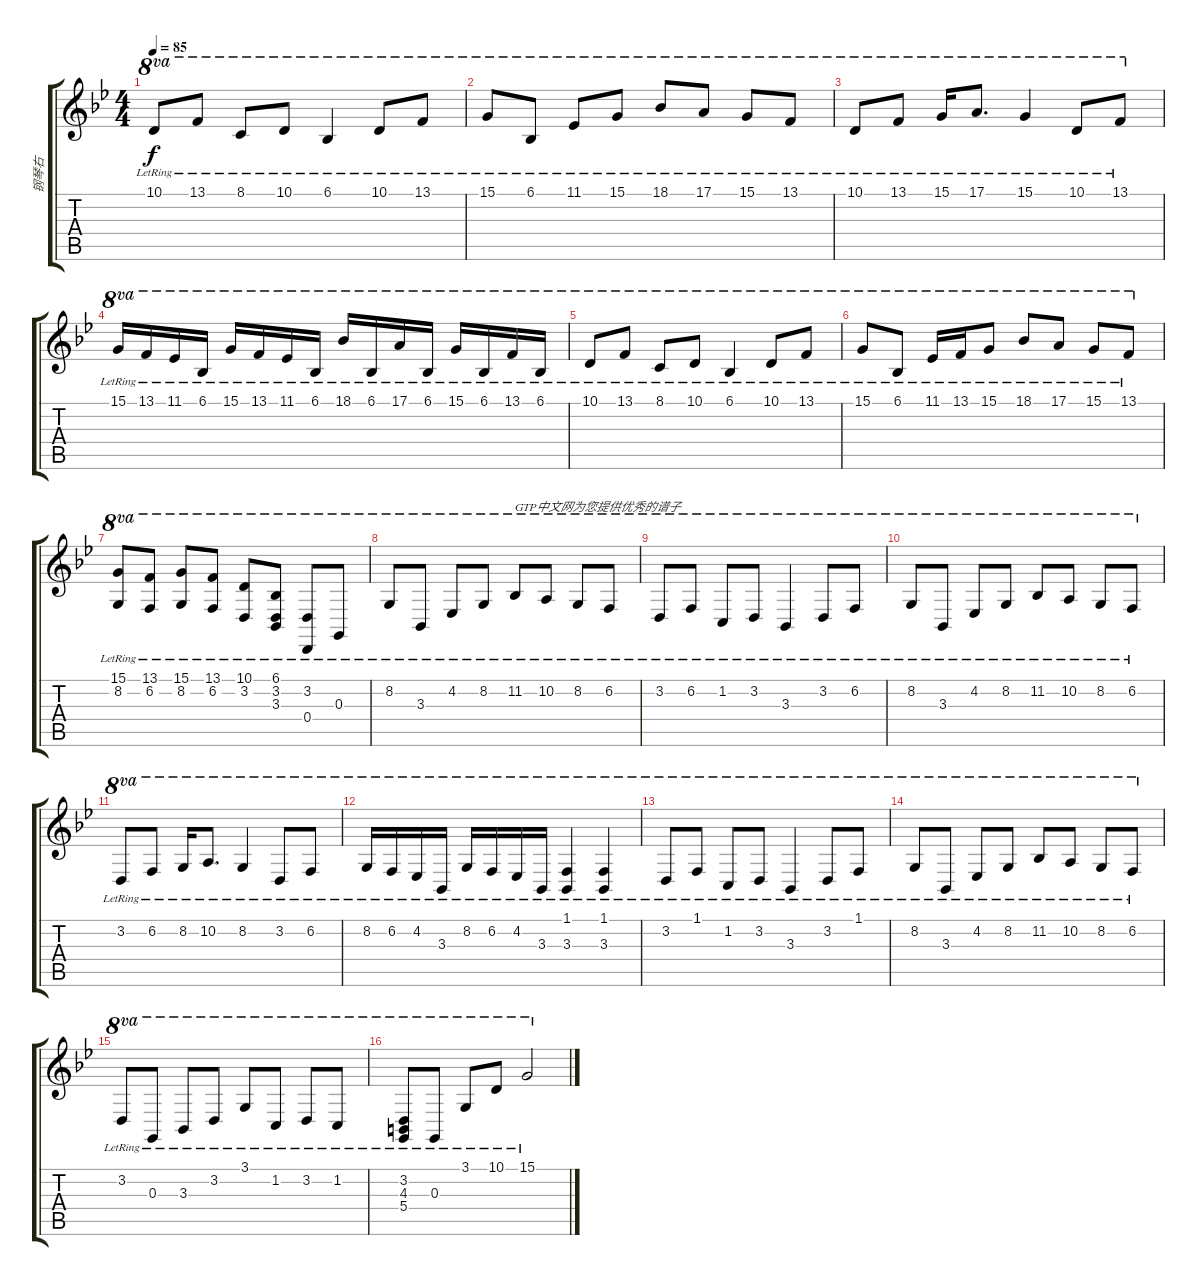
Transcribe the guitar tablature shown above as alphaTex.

\track ("钢琴右" "钢琴右") {instrument acousticgrandpiano}
\staff {score tabs}
\tuning (E4 B3 G3 D3 A2 E2) {hide}
\ts (4 4)
\tempo 85
\clef g2
\ks bb
10.1{lr}.8{ot 8va dy f} 13.1{lr}.8{ot 8va} 8.1{lr}.8{ot 8va} 10.1{lr}.8{ot 8va} 6.1{lr}.4{ot 8va} 10.1{lr}.8{ot 8va} 13.1{lr}.8{ot 8va} |
15.1{lr}.8{ot 8va} 6.1{lr}.8{ot 8va} 11.1{lr}.8{ot 8va} 15.1{lr}.8{ot 8va} 18.1{lr}.8{ot 8va} 17.1{lr}.8{ot 8va} 15.1{lr}.8{ot 8va} 13.1{lr}.8{ot 8va} |
10.1{lr}.8{ot 8va} 13.1{lr}.8{ot 8va} 15.1{lr}.16{ot 8va} 17.1{lr}.8{d ot 8va} 15.1{lr}.4{ot 8va} 10.1{lr}.8{ot 8va} 13.1{lr}.8{ot 8va} |
15.1{lr}.16{ot 8va} 13.1{lr}.16{ot 8va} 11.1{lr}.16{ot 8va} 6.1{lr}.16{ot 8va} 15.1{lr}.16{ot 8va} 13.1{lr}.16{ot 8va} 11.1{lr}.16{ot 8va} 6.1{lr}.16{ot 8va} 18.1{lr}.16{ot 8va} 6.1{lr}.16{ot 8va} 17.1{lr}.16{ot 8va} 6.1{lr}.16{ot 8va} 15.1{lr}.16{ot 8va} 6.1{lr}.16{ot 8va} 13.1{lr}.16{ot 8va} 6.1{lr}.16{ot 8va} |
10.1{lr}.8{ot 8va} 13.1{lr}.8{ot 8va} 8.1{lr}.8{ot 8va} 10.1{lr}.8{ot 8va} 6.1{lr}.4{ot 8va} 10.1{lr}.8{ot 8va} 13.1{lr}.8{ot 8va} |
15.1{lr}.8{ot 8va} 6.1{lr}.8{ot 8va} 11.1{lr}.16{ot 8va} 13.1{lr}.16{ot 8va} 15.1{lr}.8{ot 8va} 18.1{lr}.8{ot 8va} 17.1{lr}.8{ot 8va} 15.1{lr}.8{ot 8va} 13.1{lr}.8{ot 8va} |
(15.1{lr} 8.2{lr}).8{ot 8va} (13.1{lr} 6.2{lr}).8{ot 8va} (15.1{lr} 8.2{lr}).8{ot 8va} (13.1{lr} 6.2{lr}).8{ot 8va} (10.1{lr} 3.2{lr}).8{ot 8va} (6.1{lr} 3.2{lr} 3.3{lr}).8{ot 8va} (3.2{lr} 0.4{lr}).8{ot 8va} 0.3{lr}.8{ot 8va} |
8.2{lr}.8{ot 8va} 3.3{lr}.8{ot 8va} 4.2{lr}.8{ot 8va} 8.2{lr}.8{ot 8va} 11.2{lr}.8{ot 8va txt "GTP中文网为您提供优秀的谱子"} 10.2{lr}.8{ot 8va} 8.2{lr}.8{ot 8va} 6.2{lr}.8{ot 8va} |
3.2{lr}.8{ot 8va} 6.2{lr}.8{ot 8va} 1.2{lr}.8{ot 8va} 3.2{lr}.8{ot 8va} 3.3{lr}.4{ot 8va} 3.2{lr}.8{ot 8va} 6.2{lr}.8{ot 8va} |
8.2{lr}.8{ot 8va} 3.3{lr}.8{ot 8va} 4.2{lr}.8{ot 8va} 8.2{lr}.8{ot 8va} 11.2{lr}.8{ot 8va} 10.2{lr}.8{ot 8va} 8.2{lr}.8{ot 8va} 6.2{lr}.8{ot 8va} |
3.2{lr}.8{ot 8va} 6.2{lr}.8{ot 8va} 8.2{lr}.16{ot 8va} 10.2{lr}.8{d ot 8va} 8.2{lr}.4{ot 8va} 3.2{lr}.8{ot 8va} 6.2{lr}.8{ot 8va} |
8.2{lr}.16{ot 8va} 6.2{lr}.16{ot 8va} 4.2{lr}.16{ot 8va} 3.3{lr}.16{ot 8va} 8.2{lr}.16{ot 8va} 6.2{lr}.16{ot 8va} 4.2{lr}.16{ot 8va} 3.3{lr}.16{ot 8va} (1.1{lr} 3.3{lr}).4{ot 8va} (1.1{lr} 3.3{lr}).4{ot 8va} |
3.2{lr}.8{ot 8va} 1.1{lr}.8{ot 8va} 1.2{lr}.8{ot 8va} 3.2{lr}.8{ot 8va} 3.3{lr}.4{ot 8va} 3.2{lr}.8{ot 8va} 1.1{lr}.8{ot 8va} |
8.2{lr}.8{ot 8va} 3.3{lr}.8{ot 8va} 4.2{lr}.8{ot 8va} 8.2{lr}.8{ot 8va} 11.2{lr}.8{ot 8va} 10.2{lr}.8{ot 8va} 8.2{lr}.8{ot 8va} 6.2{lr}.8{ot 8va} |
3.2{lr}.8{ot 8va} 0.3{lr}.8{ot 8va} 3.3{lr}.8{ot 8va} 3.2{lr}.8{ot 8va} 3.1{lr}.8{ot 8va} 1.2{lr}.8{ot 8va} 3.2{lr}.8{ot 8va} 1.2{lr}.8{ot 8va} |
(3.2{lr} 4.3{lr} 5.4{lr}).8{ot 8va} 0.3{lr}.8{ot 8va} 3.1{lr}.8{ot 8va} 10.1{lr}.8{ot 8va} 15.1{lr}.2{ot 8va}
